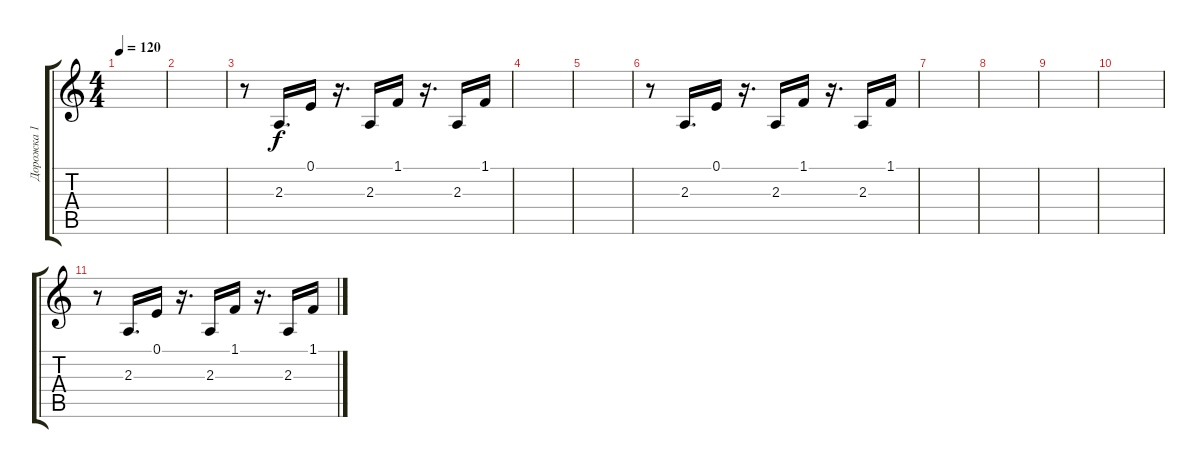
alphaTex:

\track ("Дорожка 1" "Дорожка 1") {instrument shamisen}
\staff {score tabs}
\tuning (E4 B3 G3 D3 A2 E2) {hide}
\ts (4 4)
\tempo 120
\clef g2
\ks c
|
|
r.8 2.3.16{d} 0.1.16 r.16{d} 2.3.16 1.1.16 r.16{d} 2.3.16 1.1.16 |
|
|
r.8 2.3.16{d} 0.1.16 r.16{d} 2.3.16 1.1.16 r.16{d} 2.3.16 1.1.16 |
|
|
|
|
r.8 2.3.16{d} 0.1.16 r.16{d} 2.3.16 1.1.16 r.16{d} 2.3.16 1.1.16
